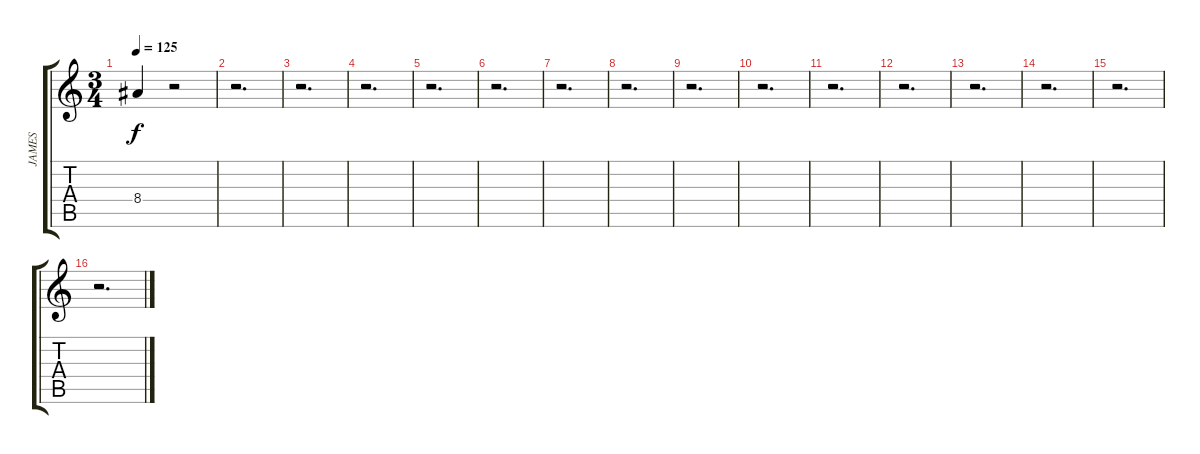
\track ("JAMES" "JAMES") {instrument distortionguitar}
\staff {score tabs}
\tuning (E4 B3 G3 D3 A2 E2) {hide}
\ts (3 4)
\tempo 125
\clef g2
\ks c
8.4{t}.4{dy f} r.2 |
r.2{d} |
r.2{d} |
r.2{d} |
r.2{d} |
r.2{d} |
r.2{d} |
r.2{d} |
r.2{d} |
r.2{d} |
r.2{d} |
r.2{d} |
r.2{d} |
r.2{d} |
r.2{d} |
r.2{d}
